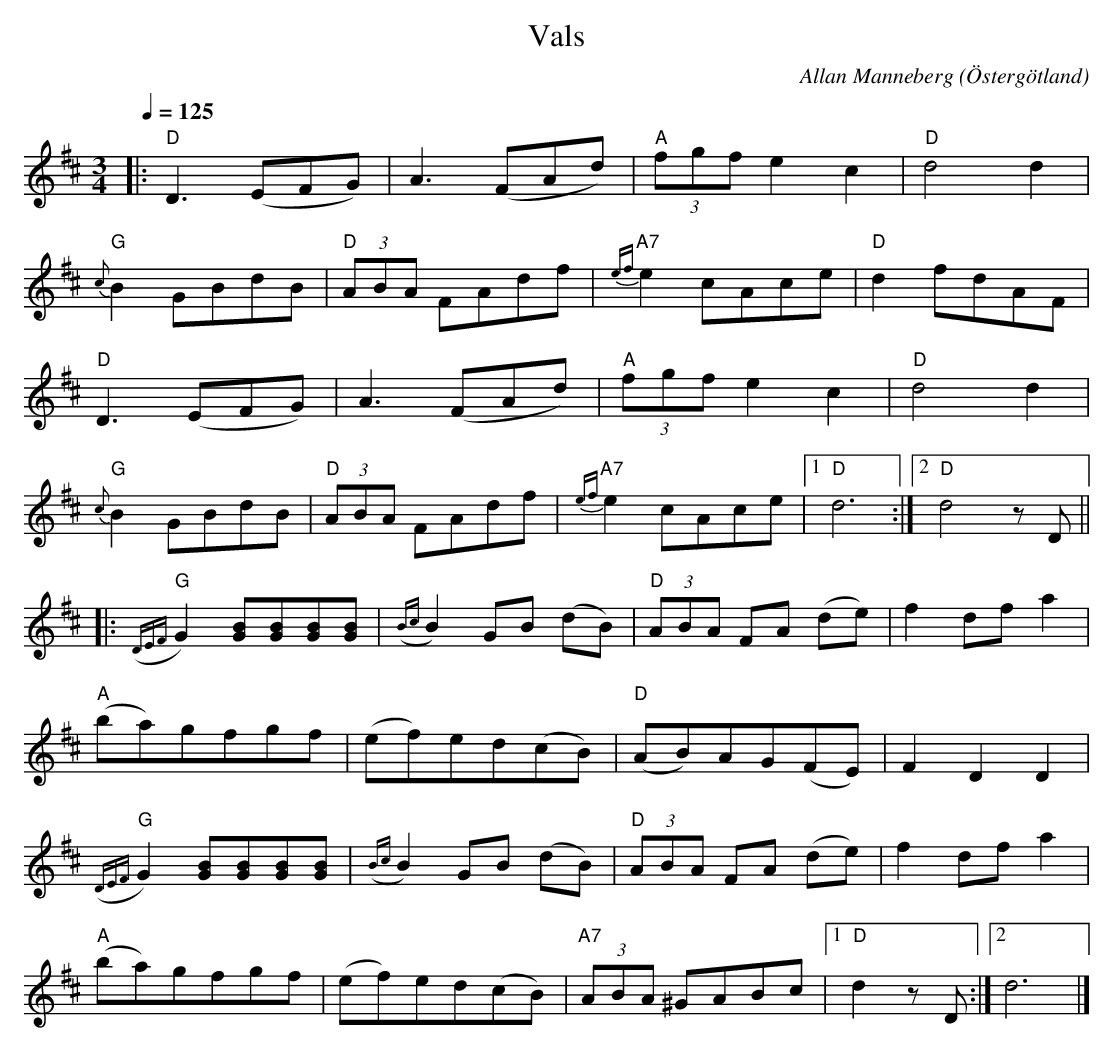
X:1
T:Vals
O:Östergötland
C:Allan Manneberg
Q:1/4=125
M: 3/4
L: 1/8
K: D
|: "D"D3(EFG) | A3(FAd) |"A" (3fgf e2 c2|"D" d4 d2|
"G" {c}B2 GBdB| "D" (3ABA FAdf | "A7" {ef}e2 cAce|"D" d2 fdAF|
"D"D3(EFG) | A3(FAd) |"A" (3fgf e2 c2|"D" d4 d2|
"G" {c}B2 GBdB| "D" (3ABA FAdf | "A7" {ef}e2 cAce|1"D" d6 :|2 "D" d4 z D||
|:"G"({DEF}G2) [GB][GB][GB][GB]|({Bc}B2) GB (dB)|"D"(3ABA FA (de)|f2 df a2|
"A"(ba)gfgf| (ef)ed(cB)|"D" (AB)AG(FE)| F2 D2 D2|
"G"({DEF}G2) [GB][GB][GB][GB]|({Bc}B2) GB (dB)|"D"(3ABA FA (de)|f2 df a2|
"A"(ba)gfgf| (ef)ed(cB)|"A7" (3ABA ^GABc|1"D" d2 zD:|2 d6 |]
